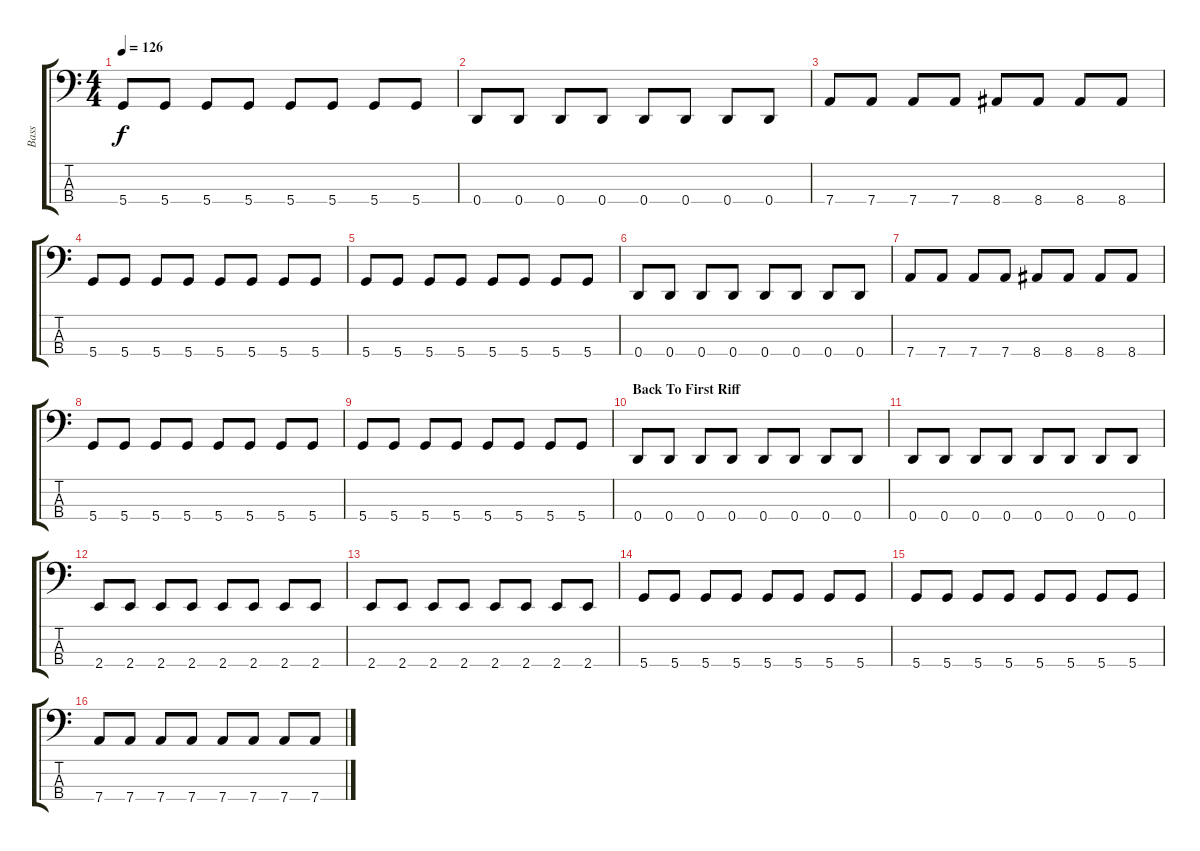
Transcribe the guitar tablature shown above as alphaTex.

\track ("Bass" "Bass") {instrument electricbassfinger}
\staff {score tabs}
\tuning (G2 D2 A1 D1) {hide}
\ts (4 4)
\tempo 126
\clef f4
\ks c
5.4.8{dy f} 5.4.8 5.4.8 5.4.8 5.4.8 5.4.8 5.4.8 5.4.8 |
0.4.8 0.4.8 0.4.8 0.4.8 0.4.8 0.4.8 0.4.8 0.4.8 |
7.4.8 7.4.8 7.4.8 7.4.8 8.4.8 8.4.8 8.4.8 8.4.8 |
5.4.8 5.4.8 5.4.8 5.4.8 5.4.8 5.4.8 5.4.8 5.4.8 |
5.4.8 5.4.8 5.4.8 5.4.8 5.4.8 5.4.8 5.4.8 5.4.8 |
0.4.8 0.4.8 0.4.8 0.4.8 0.4.8 0.4.8 0.4.8 0.4.8 |
7.4.8 7.4.8 7.4.8 7.4.8 8.4.8 8.4.8 8.4.8 8.4.8 |
5.4.8 5.4.8 5.4.8 5.4.8 5.4.8 5.4.8 5.4.8 5.4.8 |
5.4.8 5.4.8 5.4.8 5.4.8 5.4.8 5.4.8 5.4.8 5.4.8 |
\section ("" "Back To First Riff")
0.4.8 0.4.8 0.4.8 0.4.8 0.4.8 0.4.8 0.4.8 0.4.8 |
0.4.8 0.4.8 0.4.8 0.4.8 0.4.8 0.4.8 0.4.8 0.4.8 |
2.4.8 2.4.8 2.4.8 2.4.8 2.4.8 2.4.8 2.4.8 2.4.8 |
2.4.8 2.4.8 2.4.8 2.4.8 2.4.8 2.4.8 2.4.8 2.4.8 |
5.4.8 5.4.8 5.4.8 5.4.8 5.4.8 5.4.8 5.4.8 5.4.8 |
5.4.8 5.4.8 5.4.8 5.4.8 5.4.8 5.4.8 5.4.8 5.4.8 |
7.4.8 7.4.8 7.4.8 7.4.8 7.4.8 7.4.8 7.4.8 7.4.8
